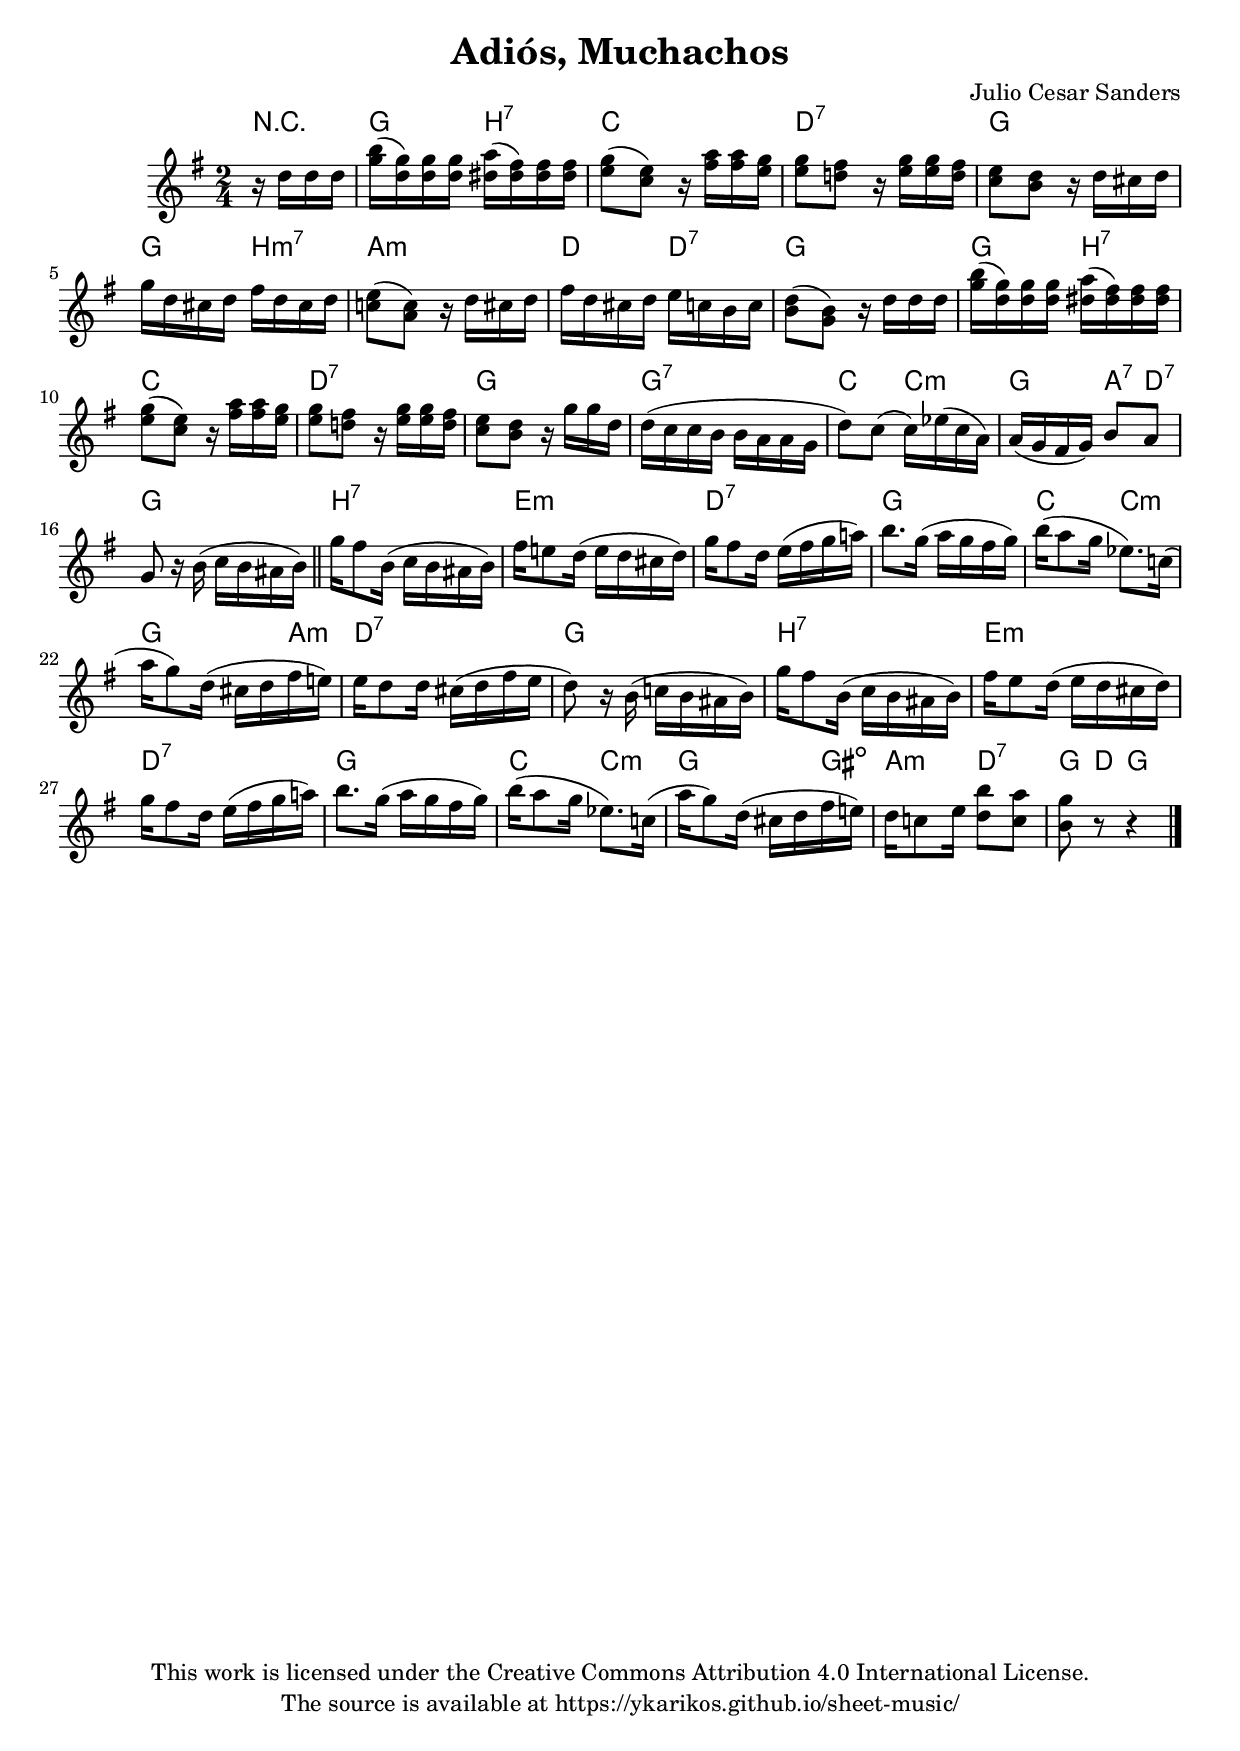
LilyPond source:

%%% Adiós, Muchcachos
\include "suomi.ly"

\header {
  title = "Adiós, Muchachos"
%  subtitle = 
  composer = "Julio Cesar Sanders"
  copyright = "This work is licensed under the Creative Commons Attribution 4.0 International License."
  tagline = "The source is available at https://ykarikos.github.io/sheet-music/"
}

<< 
  \chords { 
    r4 |
    g4 h:7  | c2      | d:7     | g   |
    % 5
    g4 h:m7 | a2:m    | d4  d:7 | g2  |
    % 9
    g4 h:7  | c2      | d:7     | g   | 
    % 13
    g:7     | c4  c:m | g  a8:7 d:7 | g2 |
    % 17
    h:7     | e:m     | d:7     | g   |
    % 21
    c4 c:m  | g4. a8:m | d2:7   | g  |
    % 25
    h:7     | e:m     | d:7     | g   |
    % 29
    c4 c:m  | g4. gis8:dim | a4:m d:7 | g8 d g4 |
  }
  
\relative c'' {
  \time 2/4
  \key g \major
  \partial 4 r16 d d d |
  << {h'16( g) g g} {g d d d}>> << {a'( fis) fis fis} {dis dis dis dis} >>  |
  << {g8( e)} {e c} >> r16 << {a' a g } {fis fis e} >> |
  << {g8 fis} {e d!} >> r16 << {g g fis} {e e d} >> |
  << {e8 d} {c h} >> r16 d cis d |
  g d cis d fis d cis d |
  << {e8( c)} {c! a} >> r16 d cis d |
  fis d cis d e c h c |
  << {d8( h)} {h g}>> r16 d' d d |
  << {h'16( g) g g} {g d d d}>> << {a'( fis) fis fis} {dis dis dis dis} >>  |
  << {g8( e)} {e c} >> r16 << {a' a g } {fis fis e} >> |
  << {g8 fis} {e d!} >> r16 << {g g fis} {e e d} >> |
  << {e8 d} {c h} >> r16 g' g d |
  d( c c h \stemDown h a a g |
  d'8) c( c16) es( c a) |
  \stemNeutral a( g fis g) h8 a |
  g r16 h( c h ais h) \bar "||"
  g' fis8 h,16( c h ais h) |
  fis' e!8 d16( e d cis d) |
  g fis8 d16 e( fis g a!) |
  h8. g16( a g fis g) |
  h( a8 g16 es8.) c!16( |
  a' g8) d16( cis d fis e!) |
  e d8 d16 cis( d fis e |
  d8) r16 h( c! h ais h) |
  g' fis8 h,16( c h ais h) |
  fis' e8 d16( e d cis d) |
  g fis8 d16 e( fis g a!) |
  h8. g16( a g fis g) |
  h( a8 g16 es8.) c!16( |
  a' g8) d16( cis d fis e!) |
  d c!8 e16 << {h'8 a} {d, c} >>|
  <<g' h,>> r8 r4 \bar "|."
}
>>
  
%% Optional version number
\version "2.18.0"
